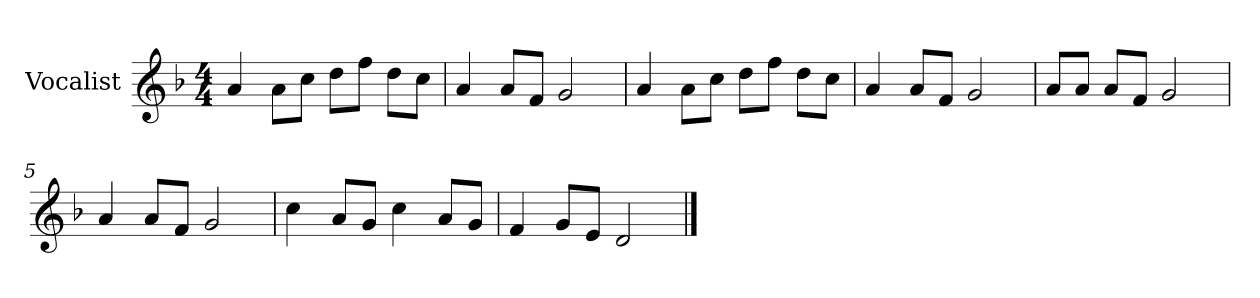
**kern
*part1
*staff1
*I"Vocalist
*k[b-]
*F:
*M4/4
=
4a
8aL
8ccJ
8ddL
8ffJ
8ddL
8ccJ
=1
4a
8aL
8fJ
2g
=2
4a
8aL
8ccJ
8ddL
8ffJ
8ddL
8ccJ
=3
4a
8aL
8fJ
2g
=4
8aL
8aJ
8aL
8fJ
2g
=5
4a
8aL
8fJ
2g
=6
4cc
8aL
8gJ
4cc
8aL
8gJ
=7
4f
8gL
8eJ
2d
==
*-
